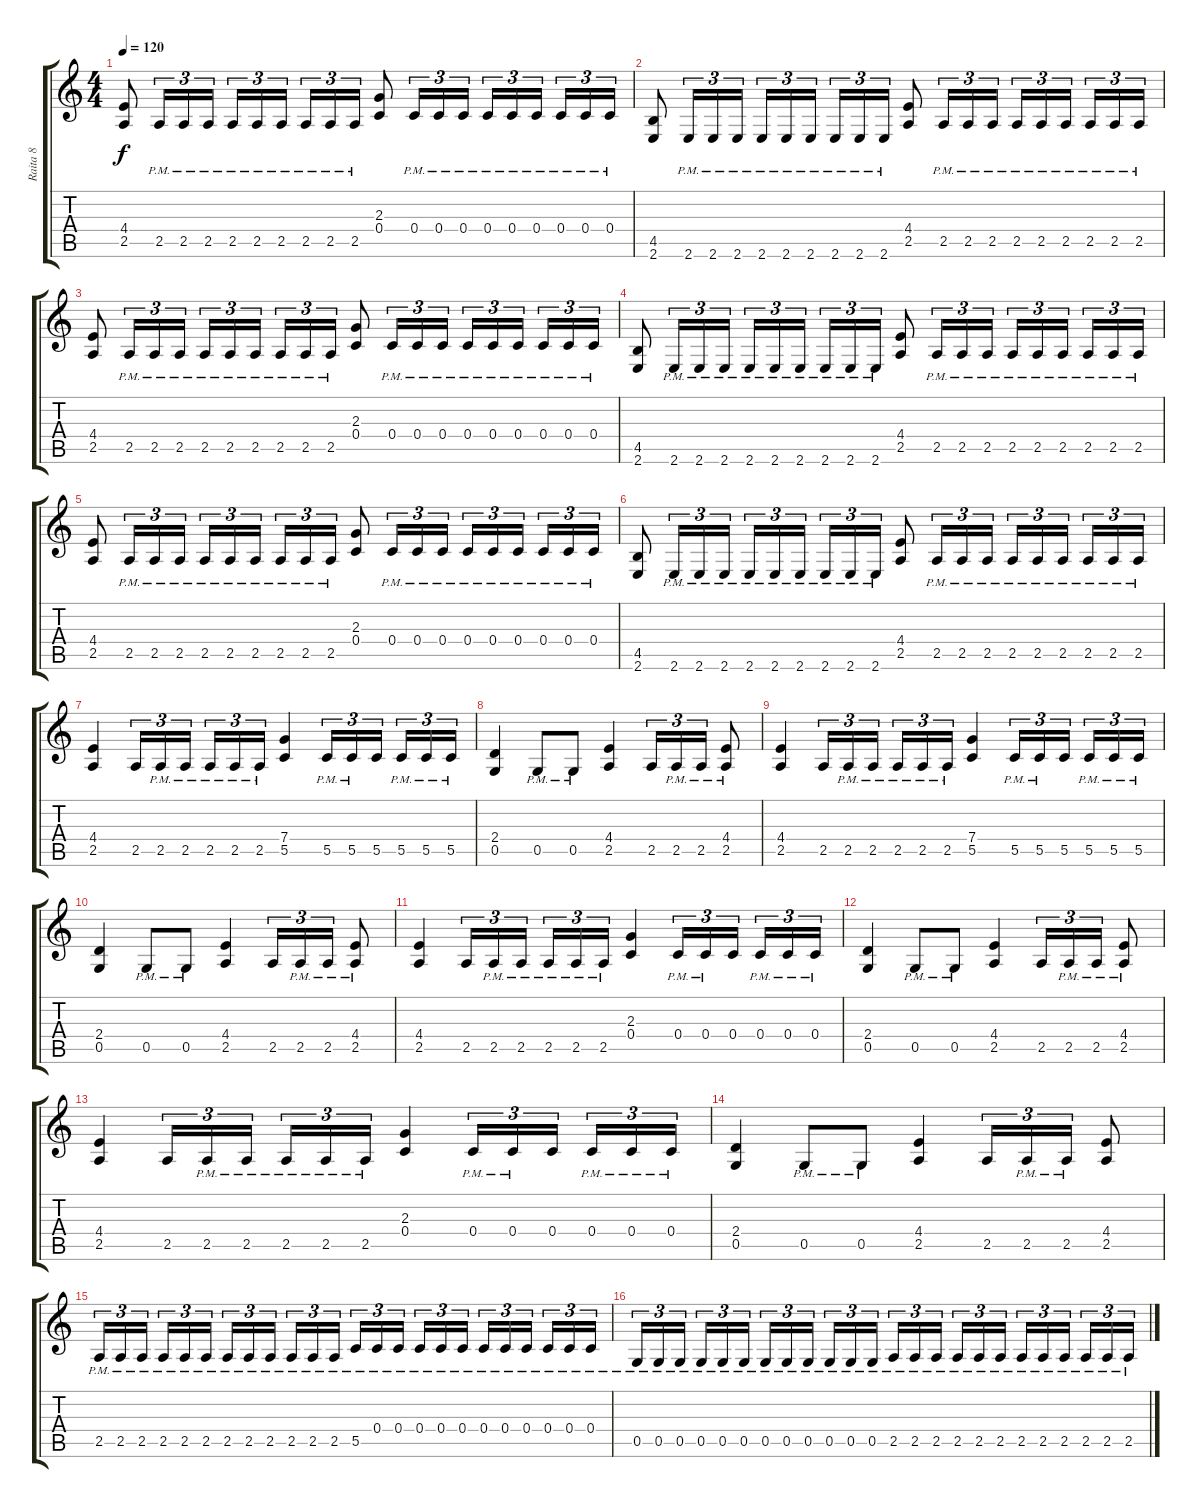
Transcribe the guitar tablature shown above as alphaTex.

\track ("Raita 8" "Raita 8") {instrument distortionguitar}
\staff {score tabs}
\tuning (D4 A3 F3 C3 G2 D2) {hide}
\ts (4 4)
\tempo 120
\clef g2
\ks c
(4.4 2.5).8{dy f instrument distortionguitar} 2.5{pm}.16{tu (3 2)} 2.5{pm}.16{tu (3 2)} 2.5{pm}.16{tu (3 2)} 2.5{pm}.16{tu (3 2)} 2.5{pm}.16{tu (3 2)} 2.5{pm}.16{tu (3 2) beam splitsecondary} 2.5{pm}.16{tu (3 2)} 2.5{pm}.16{tu (3 2)} 2.5{pm}.16{tu (3 2)} (2.3 0.4).8 0.4{pm}.16{tu (3 2)} 0.4{pm}.16{tu (3 2)} 0.4{pm}.16{tu (3 2)} 0.4{pm}.16{tu (3 2)} 0.4{pm}.16{tu (3 2)} 0.4{pm}.16{tu (3 2) beam splitsecondary} 0.4{pm}.16{tu (3 2)} 0.4{pm}.16{tu (3 2)} 0.4{pm}.16{tu (3 2)} |
(4.5 2.6).8 2.6{pm}.16{tu (3 2)} 2.6{pm}.16{tu (3 2)} 2.6{pm}.16{tu (3 2)} 2.6{pm}.16{tu (3 2)} 2.6{pm}.16{tu (3 2)} 2.6{pm}.16{tu (3 2) beam splitsecondary} 2.6{pm}.16{tu (3 2)} 2.6{pm}.16{tu (3 2)} 2.6{pm}.16{tu (3 2)} (4.4 2.5).8 2.5{pm}.16{tu (3 2)} 2.5{pm}.16{tu (3 2)} 2.5{pm}.16{tu (3 2)} 2.5{pm}.16{tu (3 2)} 2.5{pm}.16{tu (3 2)} 2.5{pm}.16{tu (3 2) beam splitsecondary} 2.5{pm}.16{tu (3 2)} 2.5{pm}.16{tu (3 2)} 2.5{pm}.16{tu (3 2)} |
(4.4 2.5).8{instrument distortionguitar} 2.5{pm}.16{tu (3 2)} 2.5{pm}.16{tu (3 2)} 2.5{pm}.16{tu (3 2)} 2.5{pm}.16{tu (3 2)} 2.5{pm}.16{tu (3 2)} 2.5{pm}.16{tu (3 2) beam splitsecondary} 2.5{pm}.16{tu (3 2)} 2.5{pm}.16{tu (3 2)} 2.5{pm}.16{tu (3 2)} (2.3 0.4).8 0.4{pm}.16{tu (3 2)} 0.4{pm}.16{tu (3 2)} 0.4{pm}.16{tu (3 2)} 0.4{pm}.16{tu (3 2)} 0.4{pm}.16{tu (3 2)} 0.4{pm}.16{tu (3 2) beam splitsecondary} 0.4{pm}.16{tu (3 2)} 0.4{pm}.16{tu (3 2)} 0.4{pm}.16{tu (3 2)} |
(4.5 2.6).8 2.6{pm}.16{tu (3 2)} 2.6{pm}.16{tu (3 2)} 2.6{pm}.16{tu (3 2)} 2.6{pm}.16{tu (3 2)} 2.6{pm}.16{tu (3 2)} 2.6{pm}.16{tu (3 2) beam splitsecondary} 2.6{pm}.16{tu (3 2)} 2.6{pm}.16{tu (3 2)} 2.6{pm}.16{tu (3 2)} (4.4 2.5).8 2.5{pm}.16{tu (3 2)} 2.5{pm}.16{tu (3 2)} 2.5{pm}.16{tu (3 2)} 2.5{pm}.16{tu (3 2)} 2.5{pm}.16{tu (3 2)} 2.5{pm}.16{tu (3 2) beam splitsecondary} 2.5{pm}.16{tu (3 2)} 2.5{pm}.16{tu (3 2)} 2.5{pm}.16{tu (3 2)} |
(4.4 2.5).8{instrument distortionguitar} 2.5{pm}.16{tu (3 2)} 2.5{pm}.16{tu (3 2)} 2.5{pm}.16{tu (3 2)} 2.5{pm}.16{tu (3 2)} 2.5{pm}.16{tu (3 2)} 2.5{pm}.16{tu (3 2) beam splitsecondary} 2.5{pm}.16{tu (3 2)} 2.5{pm}.16{tu (3 2)} 2.5{pm}.16{tu (3 2)} (2.3 0.4).8 0.4{pm}.16{tu (3 2)} 0.4{pm}.16{tu (3 2)} 0.4{pm}.16{tu (3 2)} 0.4{pm}.16{tu (3 2)} 0.4{pm}.16{tu (3 2)} 0.4{pm}.16{tu (3 2) beam splitsecondary} 0.4{pm}.16{tu (3 2)} 0.4{pm}.16{tu (3 2)} 0.4{pm}.16{tu (3 2)} |
(4.5 2.6).8 2.6{pm}.16{tu (3 2)} 2.6{pm}.16{tu (3 2)} 2.6{pm}.16{tu (3 2)} 2.6{pm}.16{tu (3 2)} 2.6{pm}.16{tu (3 2)} 2.6{pm}.16{tu (3 2) beam splitsecondary} 2.6{pm}.16{tu (3 2)} 2.6{pm}.16{tu (3 2)} 2.6{pm}.16{tu (3 2)} (4.4 2.5).8 2.5{pm}.16{tu (3 2)} 2.5{pm}.16{tu (3 2)} 2.5{pm}.16{tu (3 2)} 2.5{pm}.16{tu (3 2)} 2.5{pm}.16{tu (3 2)} 2.5{pm}.16{tu (3 2) beam splitsecondary} 2.5{pm}.16{tu (3 2)} 2.5{pm}.16{tu (3 2)} 2.5{pm}.16{tu (3 2)} |
(4.4 2.5).4 2.5.16{tu (3 2)} 2.5{pm}.16{tu (3 2)} 2.5{pm}.16{tu (3 2) beam splitsecondary} 2.5{pm}.16{tu (3 2)} 2.5{pm}.16{tu (3 2)} 2.5{pm}.16{tu (3 2)} (7.4 5.5).4 5.5{pm}.16{tu (3 2)} 5.5{pm}.16{tu (3 2)} 5.5.16{tu (3 2) beam splitsecondary} 5.5{pm}.16{tu (3 2)} 5.5{pm}.16{tu (3 2)} 5.5{pm}.16{tu (3 2)} |
(2.4 0.5).4 0.5{pm}.8 0.5{pm}.8 (4.4 2.5).4 2.5.16{tu (3 2)} 2.5{pm}.16{tu (3 2)} 2.5{pm}.16{tu (3 2)} (4.4 2.5{pm}).8 |
(4.4 2.5).4 2.5.16{tu (3 2)} 2.5{pm}.16{tu (3 2)} 2.5{pm}.16{tu (3 2) beam splitsecondary} 2.5{pm}.16{tu (3 2)} 2.5{pm}.16{tu (3 2)} 2.5{pm}.16{tu (3 2)} (7.4 5.5).4 5.5{pm}.16{tu (3 2)} 5.5{pm}.16{tu (3 2)} 5.5.16{tu (3 2) beam splitsecondary} 5.5{pm}.16{tu (3 2)} 5.5{pm}.16{tu (3 2)} 5.5{pm}.16{tu (3 2)} |
(2.4 0.5).4 0.5{pm}.8 0.5{pm}.8 (4.4 2.5).4 2.5.16{tu (3 2)} 2.5{pm}.16{tu (3 2)} 2.5{pm}.16{tu (3 2)} (4.4 2.5{pm}).8 |
(4.4 2.5).4 2.5.16{tu (3 2)} 2.5{pm}.16{tu (3 2)} 2.5{pm}.16{tu (3 2) beam splitsecondary} 2.5{pm}.16{tu (3 2)} 2.5{pm}.16{tu (3 2)} 2.5{pm}.16{tu (3 2)} (2.3 0.4).4 0.4{pm}.16{tu (3 2)} 0.4{pm}.16{tu (3 2)} 0.4.16{tu (3 2) beam splitsecondary} 0.4{pm}.16{tu (3 2)} 0.4{pm}.16{tu (3 2)} 0.4{pm}.16{tu (3 2)} |
(2.4 0.5).4 0.5{pm}.8 0.5{pm}.8 (4.4 2.5).4 2.5.16{tu (3 2)} 2.5{pm}.16{tu (3 2)} 2.5{pm}.16{tu (3 2)} (4.4 2.5{pm}).8 |
(4.4 2.5).4 2.5.16{tu (3 2)} 2.5{pm}.16{tu (3 2)} 2.5{pm}.16{tu (3 2) beam splitsecondary} 2.5{pm}.16{tu (3 2)} 2.5{pm}.16{tu (3 2)} 2.5{pm}.16{tu (3 2)} (2.3 0.4).4 0.4{pm}.16{tu (3 2)} 0.4{pm}.16{tu (3 2)} 0.4.16{tu (3 2) beam splitsecondary} 0.4{pm}.16{tu (3 2)} 0.4{pm}.16{tu (3 2)} 0.4{pm}.16{tu (3 2)} |
(2.4 0.5).4 0.5{pm}.8 0.5{pm}.8 (4.4 2.5).4 2.5.16{tu (3 2)} 2.5{pm}.16{tu (3 2)} 2.5{pm}.16{tu (3 2)} (4.4 2.5).8 |
2.5{pm}.16{tu (3 2)} 2.5{pm}.16{tu (3 2)} 2.5{pm}.16{tu (3 2) beam splitsecondary} 2.5{pm}.16{tu (3 2)} 2.5{pm}.16{tu (3 2)} 2.5{pm}.16{tu (3 2)} 2.5{pm}.16{tu (3 2)} 2.5{pm}.16{tu (3 2)} 2.5{pm}.16{tu (3 2) beam splitsecondary} 2.5{pm}.16{tu (3 2)} 2.5{pm}.16{tu (3 2)} 2.5{pm}.16{tu (3 2)} 5.5{pm}.16{tu (3 2)} 0.4{pm}.16{tu (3 2)} 0.4{pm}.16{tu (3 2) beam splitsecondary} 0.4{pm}.16{tu (3 2)} 0.4{pm}.16{tu (3 2)} 0.4{pm}.16{tu (3 2)} 0.4{pm}.16{tu (3 2)} 0.4{pm}.16{tu (3 2)} 0.4{pm}.16{tu (3 2) beam splitsecondary} 0.4{pm}.16{tu (3 2)} 0.4{pm}.16{tu (3 2)} 0.4{pm}.16{tu (3 2)} |
0.5{pm}.16{tu (3 2)} 0.5{pm}.16{tu (3 2)} 0.5{pm}.16{tu (3 2) beam splitsecondary} 0.5{pm}.16{tu (3 2)} 0.5{pm}.16{tu (3 2)} 0.5{pm}.16{tu (3 2)} 0.5{pm}.16{tu (3 2)} 0.5{pm}.16{tu (3 2)} 0.5{pm}.16{tu (3 2) beam splitsecondary} 0.5{pm}.16{tu (3 2)} 0.5{pm}.16{tu (3 2)} 0.5{pm}.16{tu (3 2)} 2.5{pm}.16{tu (3 2)} 2.5{pm}.16{tu (3 2)} 2.5{pm}.16{tu (3 2) beam splitsecondary} 2.5{pm}.16{tu (3 2)} 2.5{pm}.16{tu (3 2)} 2.5{pm}.16{tu (3 2)} 2.5{pm}.16{tu (3 2)} 2.5{pm}.16{tu (3 2)} 2.5{pm}.16{tu (3 2) beam splitsecondary} 2.5{pm}.16{tu (3 2)} 2.5{pm}.16{tu (3 2)} 2.5{pm}.16{tu (3 2)}
